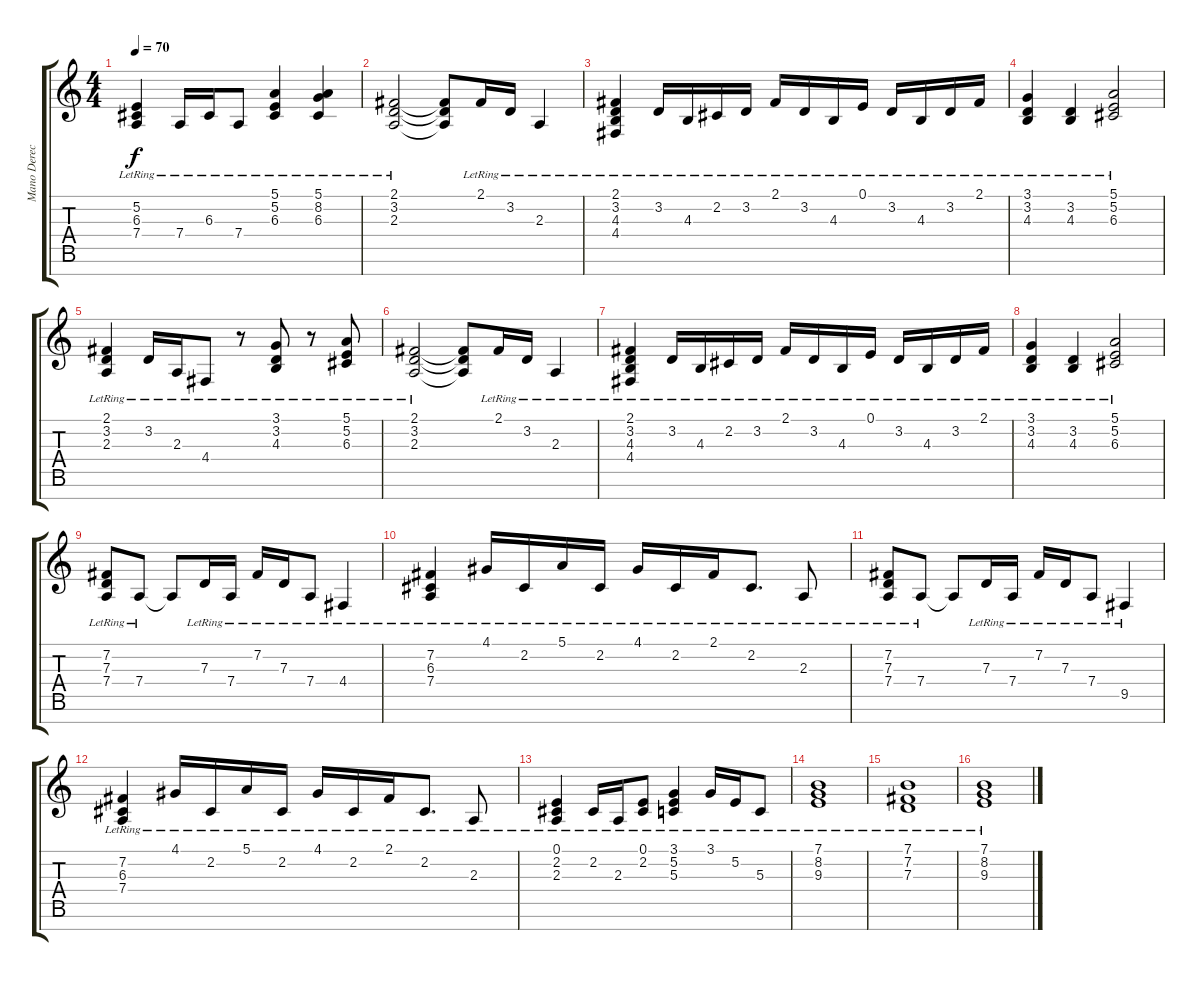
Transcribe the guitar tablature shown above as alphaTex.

\track ("Mano Derecha" "Mano Derec") {instrument acousticgrandpiano}
\staff {score tabs}
\tuning (E4 B3 G3 D3 A2 E2 B1) {hide}
\ts (4 4)
\tempo 70
\clef g2
\ks c
(5.2{lr} 6.3{lr} 7.4{lr}).4{dy f} 7.4{lr}.16 6.3{lr}.16 7.4{lr}.8 (5.1{lr} 5.2{lr} 6.3{lr}).4 (5.1{lr} 8.2{lr} 6.3{lr}).4 |
(2.1{lr} 3.2{lr} 2.3{lr}).2 (2.1{t} 3.2{t} 2.3{t}).8 2.1{lr}.16 3.2{lr}.16 2.3{lr}.4 |
(2.1{lr} 3.2{lr} 4.3{lr} 4.4{lr}).4 3.2{lr}.16 4.3{lr}.16 2.2{lr}.16 3.2{lr}.16 2.1{lr}.16 3.2{lr}.16 4.3{lr}.16 0.1{lr}.16 3.2{lr}.16 4.3{lr}.16 3.2{lr}.16 2.1{lr}.16 |
(3.1{lr} 3.2{lr} 4.3{lr}).4 (3.2{lr} 4.3{lr}).4 (5.1{lr} 5.2{lr} 6.3{lr}).2 |
(2.1{lr} 3.2{lr} 2.3{lr}).4 3.2{lr}.16 2.3{lr}.16 4.4{lr}.8 r.8 (3.1{lr} 3.2{lr} 4.3{lr}).8 r.8 (5.1{lr} 5.2{lr} 6.3{lr}).8 |
(2.1{lr} 3.2{lr} 2.3{lr}).2 (2.1{t} 3.2{t} 2.3{t}).8 2.1{lr}.16 3.2{lr}.16 2.3{lr}.4 |
(2.1{lr} 3.2{lr} 4.3{lr} 4.4{lr}).4 3.2{lr}.16 4.3{lr}.16 2.2{lr}.16 3.2{lr}.16 2.1{lr}.16 3.2{lr}.16 4.3{lr}.16 0.1{lr}.16 3.2{lr}.16 4.3{lr}.16 3.2{lr}.16 2.1{lr}.16 |
(3.1{lr} 3.2{lr} 4.3{lr}).4 (3.2{lr} 4.3{lr}).4 (5.1{lr} 5.2{lr} 6.3{lr}).2 |
(7.2{lr} 7.3{lr} 7.4{lr}).8 7.4{lr}.8 7.4{t}.8 7.3{lr}.16 7.4{lr}.16 7.2{lr}.16 7.3{lr}.16 7.4{lr}.8 4.4{lr}.4 |
(7.2{lr} 6.3{lr} 7.4{lr}).4 4.1{lr}.16 2.2{lr}.16 5.1{lr}.16 2.2{lr}.16 4.1{lr}.16 2.2{lr}.16 2.1{lr}.16 2.2{lr}.8{d} 2.3{lr}.8 |
(7.2{lr} 7.3{lr} 7.4{lr}).8 7.4{lr}.8 7.4{t}.8 7.3{lr}.16 7.4{lr}.16 7.2{lr}.16 7.3{lr}.16 7.4{lr}.8 9.5{lr}.4 |
(7.2{lr} 6.3{lr} 7.4{lr}).4 4.1{lr}.16 2.2{lr}.16 5.1{lr}.16 2.2{lr}.16 4.1{lr}.16 2.2{lr}.16 2.1{lr}.16 2.2{lr}.8{d} 2.3{lr}.8 |
(0.1{lr} 2.2{lr} 2.3{lr}).4 2.2{lr}.16 2.3{lr}.16 (0.1{lr} 2.2{lr}).8 (3.1{lr} 5.2{lr} 5.3{lr}).4 3.1{lr}.16 5.2{lr}.16 5.3{lr}.8 |
(7.1{lr} 8.2{lr} 9.3{lr}).1 |
(7.1{lr} 7.2{lr} 7.3{lr}).1 |
(7.1{lr} 8.2{lr} 9.3{lr}).1
